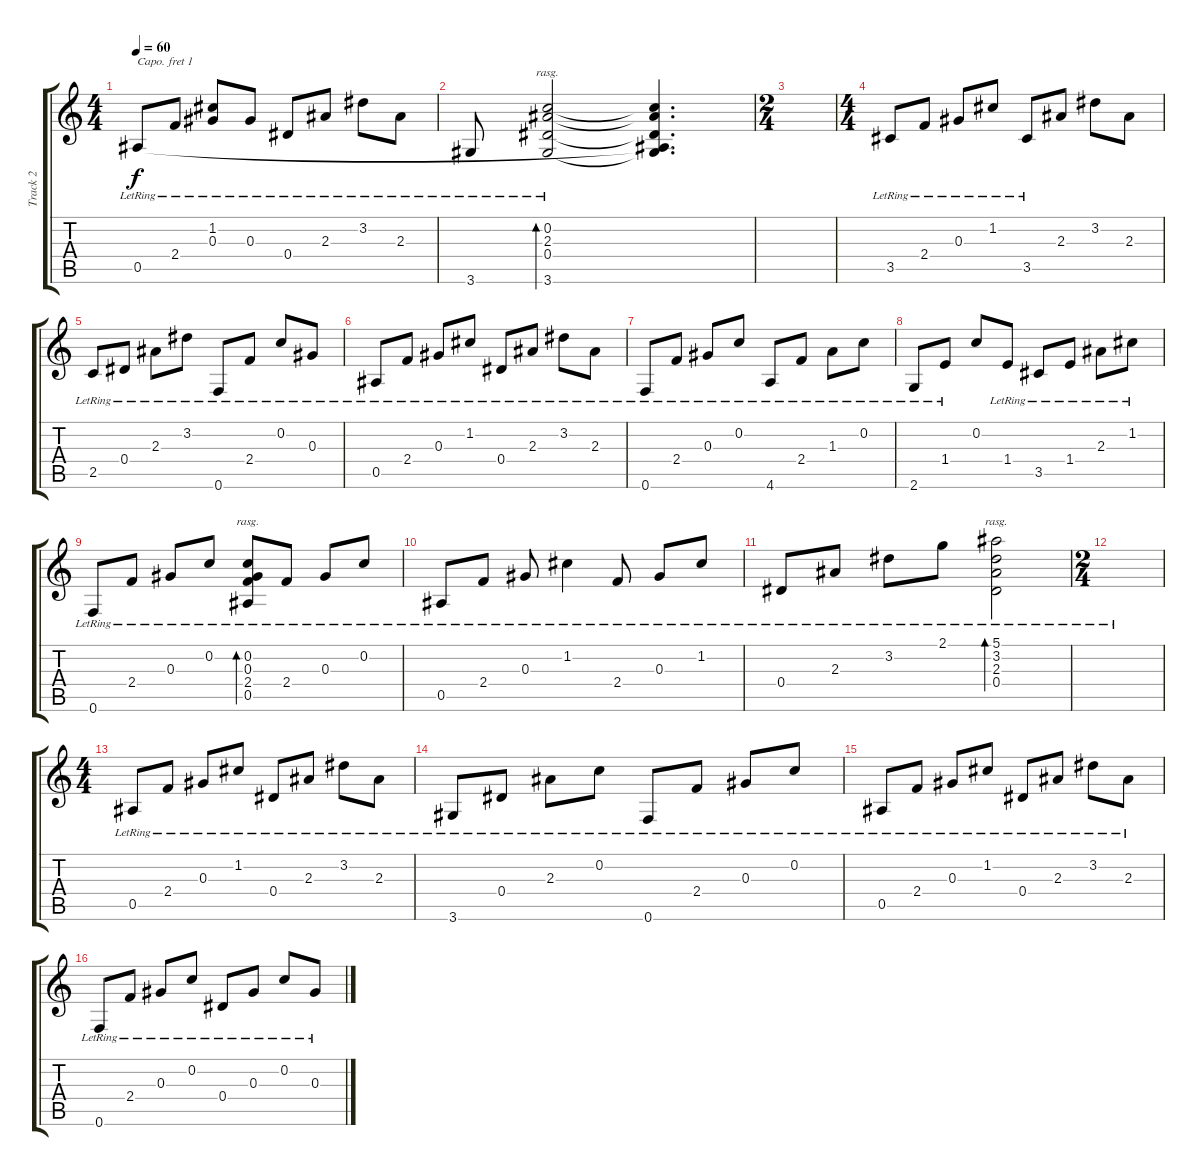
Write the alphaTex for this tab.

\track ("Track 2" "Track 2") {instrument acousticguitarnylon}
\staff {score tabs}
\capo 1
\tuning (E4 B3 G3 D3 A2 E2) {hide}
\ts (4 4)
\tempo 60
\clef g2
\ks c
0.5{lr}.8{dy f} 2.4{lr}.8 (1.2{lr} 0.3{lr}).8 0.3{lr}.8 0.4{lr}.8 2.3{lr}.8 3.2{lr}.8 2.3{lr}.8 |
3.6{lr}.8 (0.2{lr} 2.3{lr} 0.4{lr} 3.6{lr}).2{bd 480 rasg ii} (0.2{t} 2.3{t} 0.4{t} 0.5{t} 3.6{t}).4{d} |
\ts (2 4)
|
\ts (4 4)
3.5{lr}.8 2.4{lr}.8 0.3{lr}.8 1.2{lr}.8 3.5{lr}.8 2.3.8 3.2.8 2.3.8 |
2.5{lr}.8 0.4{lr}.8 2.3{lr}.8 3.2{lr}.8 0.6{lr}.8 2.4{lr}.8 0.2{lr}.8 0.3{lr}.8 |
0.5{lr}.8 2.4{lr}.8 0.3{lr}.8 1.2{lr}.8 0.4{lr}.8 2.3{lr}.8 3.2{lr}.8 2.3{lr}.8 |
0.6{lr}.8 2.4{lr}.8 0.3{lr}.8 0.2{lr}.8 4.6{lr}.8 2.4{lr}.8 1.3{lr}.8 0.2{lr}.8 |
2.6{lr}.8 1.4{lr}.8 0.2.8 1.4{lr}.8 3.5{lr}.8 1.4{lr}.8 2.3{lr}.8 1.2{lr}.8 |
0.6{lr}.8 2.4{lr}.8 0.3{lr}.8 0.2{lr}.8 (0.2{lr} 0.3{lr} 2.4{lr} 0.5{lr}).8{bd 480 rasg ii} 2.4{lr}.8 0.3{lr}.8 0.2{lr}.8 |
0.5{lr}.8 2.4{lr}.8 0.3{lr}.8 1.2{lr}.4 2.4{lr}.8 0.3{lr}.8 1.2{lr}.8 |
0.4{lr}.8 2.3{lr}.8 3.2{lr}.8 2.1{lr}.8 (5.1{lr} 3.2{lr} 2.3{lr} 0.4{lr}).2{bd 480 rasg ii} |
\ts (2 4)
|
\ts (4 4)
0.5{lr}.8 2.4{lr}.8 0.3{lr}.8 1.2{lr}.8 0.4{lr}.8 2.3{lr}.8 3.2{lr}.8 2.3{lr}.8 |
3.6{lr}.8 0.4{lr}.8 2.3{lr}.8 0.2{lr}.8 0.6{lr}.8 2.4{lr}.8 0.3{lr}.8 0.2{lr}.8 |
0.5{lr}.8 2.4{lr}.8 0.3{lr}.8 1.2{lr}.8 0.4{lr}.8 2.3{lr}.8 3.2{lr}.8 2.3{lr}.8 |
0.6{lr}.8 2.4{lr}.8 0.3{lr}.8 0.2{lr}.8 0.4{lr}.8 0.3{lr}.8 0.2{lr}.8 0.3{lr}.8
